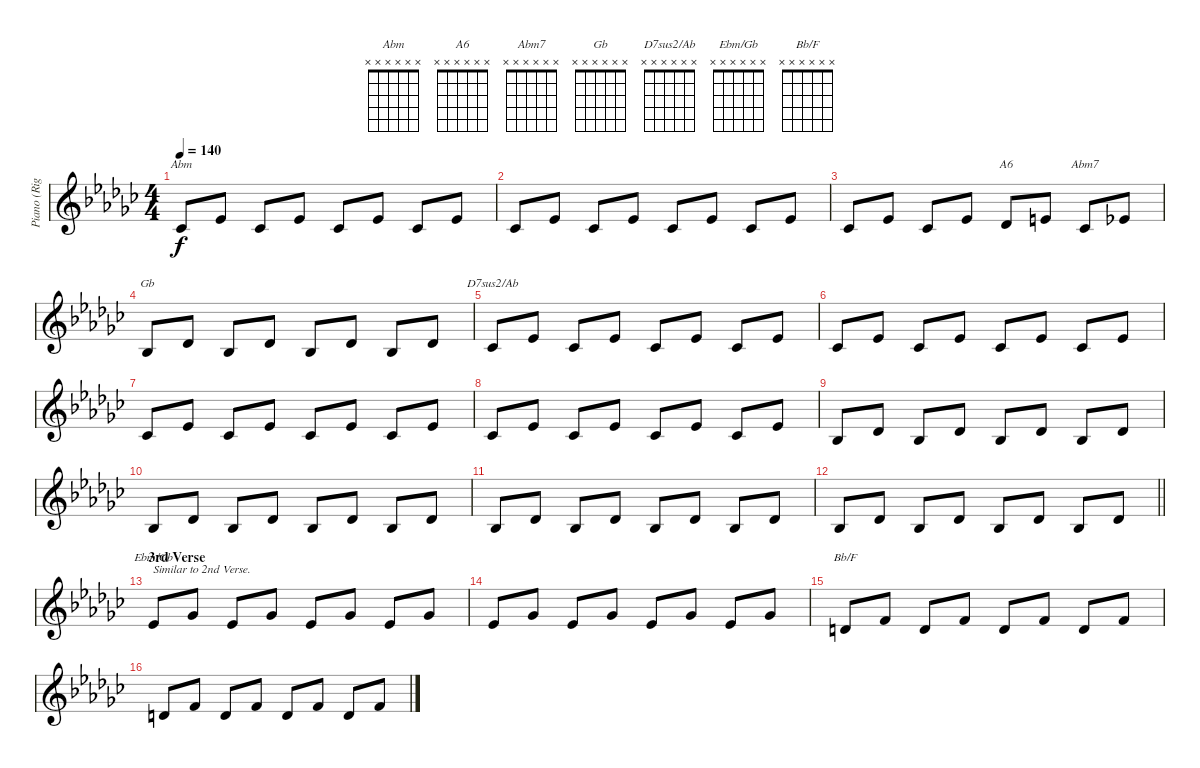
\track ("Piano (Right Hand)" "Piano (Rig") {instrument acousticgrandpiano}
\staff {score}
\tuning (E4 B3 G3 D3 A2 E2) {hide}
\chord ("Abm" x x x x x x)
\chord ("A6" x x x x x x)
\chord ("Abm7" x x x x x x)
\chord ("Gb" x x x x x x)
\chord ("D7sus2/Ab" x x x x x x)
\chord ("Ebm/Gb" x x x x x x)
\chord ("Bb/F" x x x x x x)
\ts (4 4)
\tempo 140
\clef g2
\ks ebminor
4.3.8{ch "Abm" dy f} 4.2.8 4.3.8 4.2.8 4.3.8 4.2.8 4.3.8 4.2.8 |
4.3.8 4.2.8 4.3.8 4.2.8 4.3.8 4.2.8 4.3.8 4.2.8 |
4.3.8 4.2.8 4.3.8 4.2.8 6.3.8{ch "A6"} 5.2.8 4.3.8{ch "Abm7"} 4.2.8 |
3.3.8{ch "Gb"} 2.2.8 3.3.8 2.2.8 3.3.8 2.2.8 3.3.8 2.2.8 |
4.3.8{ch "D7sus2/Ab"} 4.2.8 4.3.8 4.2.8 4.3.8 4.2.8 4.3.8 4.2.8 |
4.3.8 4.2.8 4.3.8 4.2.8 4.3.8 4.2.8 4.3.8 4.2.8 |
4.3.8 4.2.8 4.3.8 4.2.8 4.3.8 4.2.8 4.3.8 4.2.8 |
4.3.8 4.2.8 4.3.8 4.2.8 4.3.8 4.2.8 4.3.8 4.2.8 |
3.3.8 2.2.8 3.3.8 2.2.8 3.3.8 2.2.8 3.3.8 2.2.8 |
3.3.8 2.2.8 3.3.8 2.2.8 3.3.8 2.2.8 3.3.8 2.2.8 |
3.3.8 2.2.8 3.3.8 2.2.8 3.3.8 2.2.8 3.3.8 2.2.8 |
\barLineRight lightlight
3.3.8 2.2.8 3.3.8 2.2.8 3.3.8 2.2.8 3.3.8 2.2.8 |
\section ("" "3rd Verse")
4.2.8{ch "Ebm/Gb" txt "Similar to 2nd Verse."} 2.1.8 4.2.8 2.1.8 4.2.8 2.1.8 4.2.8 2.1.8 |
4.2.8 2.1.8 4.2.8 2.1.8 4.2.8 2.1.8 4.2.8 2.1.8 |
3.2.8{ch "Bb/F"} 1.1.8 3.2.8 1.1.8 3.2.8 1.1.8 3.2.8 1.1.8 |
3.2.8 1.1.8 3.2.8 1.1.8 3.2.8 1.1.8 3.2.8 1.1.8
